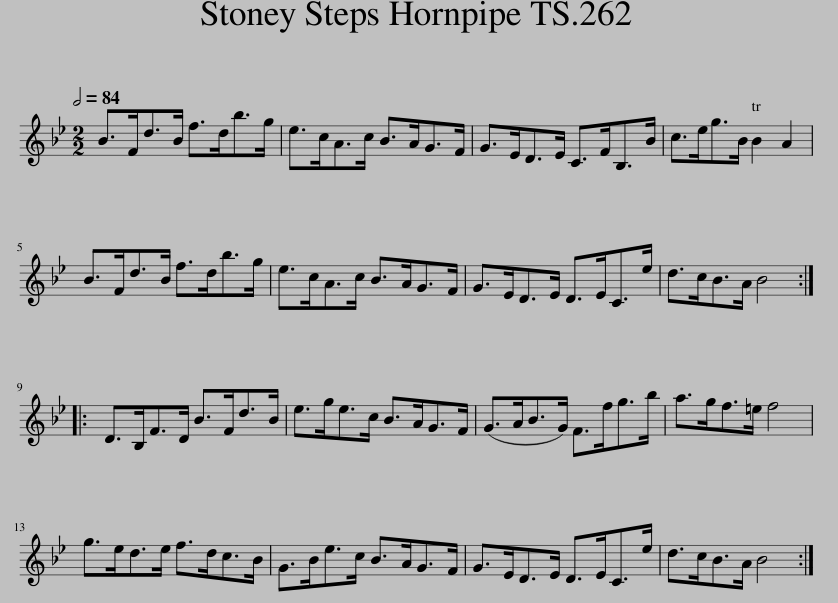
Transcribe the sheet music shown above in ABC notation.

X:1
L:1/8
Q:1/2=84
M:2/2
I:linebreak $
K:Bb
V:1 treble
V:1
 B>Fd>B f>db>g | e>cA>c B>AG>F | G>ED>E C>FB,>B | c>eg>B B2 A2 |$ B>Fd>B f>db>g | %5
 e>cA>c B>AG>F | G>ED>E D>EC>e | d>cB>A B4 ::$ D>B,F>D B>Fd>B | e>ge>c B>AG>F | %10
 (G>AB>G) F>fg>b | a>gf>=e f4 |$ g>ed>e f>dc>B | G>Be>c B>AG>F | G>ED>E D>EC>e | %15
 d>cB>A B4 :| %16
